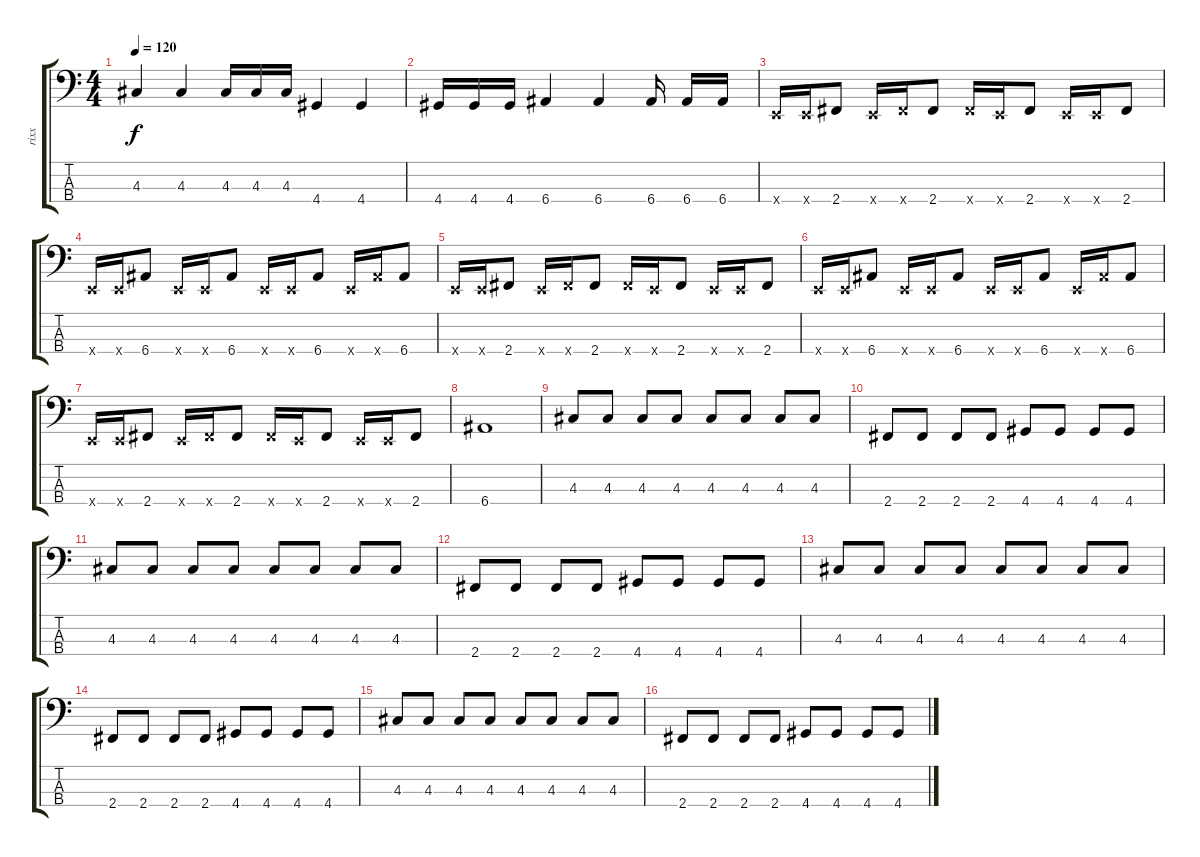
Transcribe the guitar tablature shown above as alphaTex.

\track ("rixx" "rixx") {instrument electricbassfinger}
\staff {score tabs}
\tuning (G2 D2 A1 E1) {hide}
\ts (4 4)
\tempo 120
\clef f4
\ks c
4.3.4{dy f} 4.3.4 4.3.16 4.3.16 4.3.16 4.4.4 4.4.4 |
4.4.16 4.4.16 4.4.16 6.4.4 6.4.4 6.4.16 6.4.16 6.4.16 |
0.4{x}.16 0.4{x}.16 2.4.8 0.4{x}.16 2.4{x}.16 2.4.8 2.4{x}.16 0.4{x}.16 2.4.8 0.4{x}.16 0.4{x}.16 2.4.8 |
0.4{x}.16 0.4{x}.16 6.4.8 0.4{x}.16 0.4{x}.16 6.4.8 0.4{x}.16 0.4{x}.16 6.4.8 0.4{x}.16 6.4{x}.16 6.4.8 |
0.4{x}.16 0.4{x}.16 2.4.8 0.4{x}.16 2.4{x}.16 2.4.8 2.4{x}.16 0.4{x}.16 2.4.8 0.4{x}.16 0.4{x}.16 2.4.8 |
0.4{x}.16 0.4{x}.16 6.4.8 0.4{x}.16 0.4{x}.16 6.4.8 0.4{x}.16 0.4{x}.16 6.4.8 0.4{x}.16 6.4{x}.16 6.4.8 |
0.4{x}.16 0.4{x}.16 2.4.8 0.4{x}.16 2.4{x}.16 2.4.8 2.4{x}.16 0.4{x}.16 2.4.8 0.4{x}.16 0.4{x}.16 2.4.8 |
6.4.1 |
4.3.8 4.3.8 4.3.8 4.3.8 4.3.8 4.3.8 4.3.8 4.3.8 |
2.4.8 2.4.8 2.4.8 2.4.8 4.4.8 4.4.8 4.4.8 4.4.8 |
4.3.8 4.3.8 4.3.8 4.3.8 4.3.8 4.3.8 4.3.8 4.3.8 |
2.4.8 2.4.8 2.4.8 2.4.8 4.4.8 4.4.8 4.4.8 4.4.8 |
4.3.8 4.3.8 4.3.8 4.3.8 4.3.8 4.3.8 4.3.8 4.3.8 |
2.4.8 2.4.8 2.4.8 2.4.8 4.4.8 4.4.8 4.4.8 4.4.8 |
4.3.8 4.3.8 4.3.8 4.3.8 4.3.8 4.3.8 4.3.8 4.3.8 |
2.4.8 2.4.8 2.4.8 2.4.8 4.4.8 4.4.8 4.4.8 4.4.8
